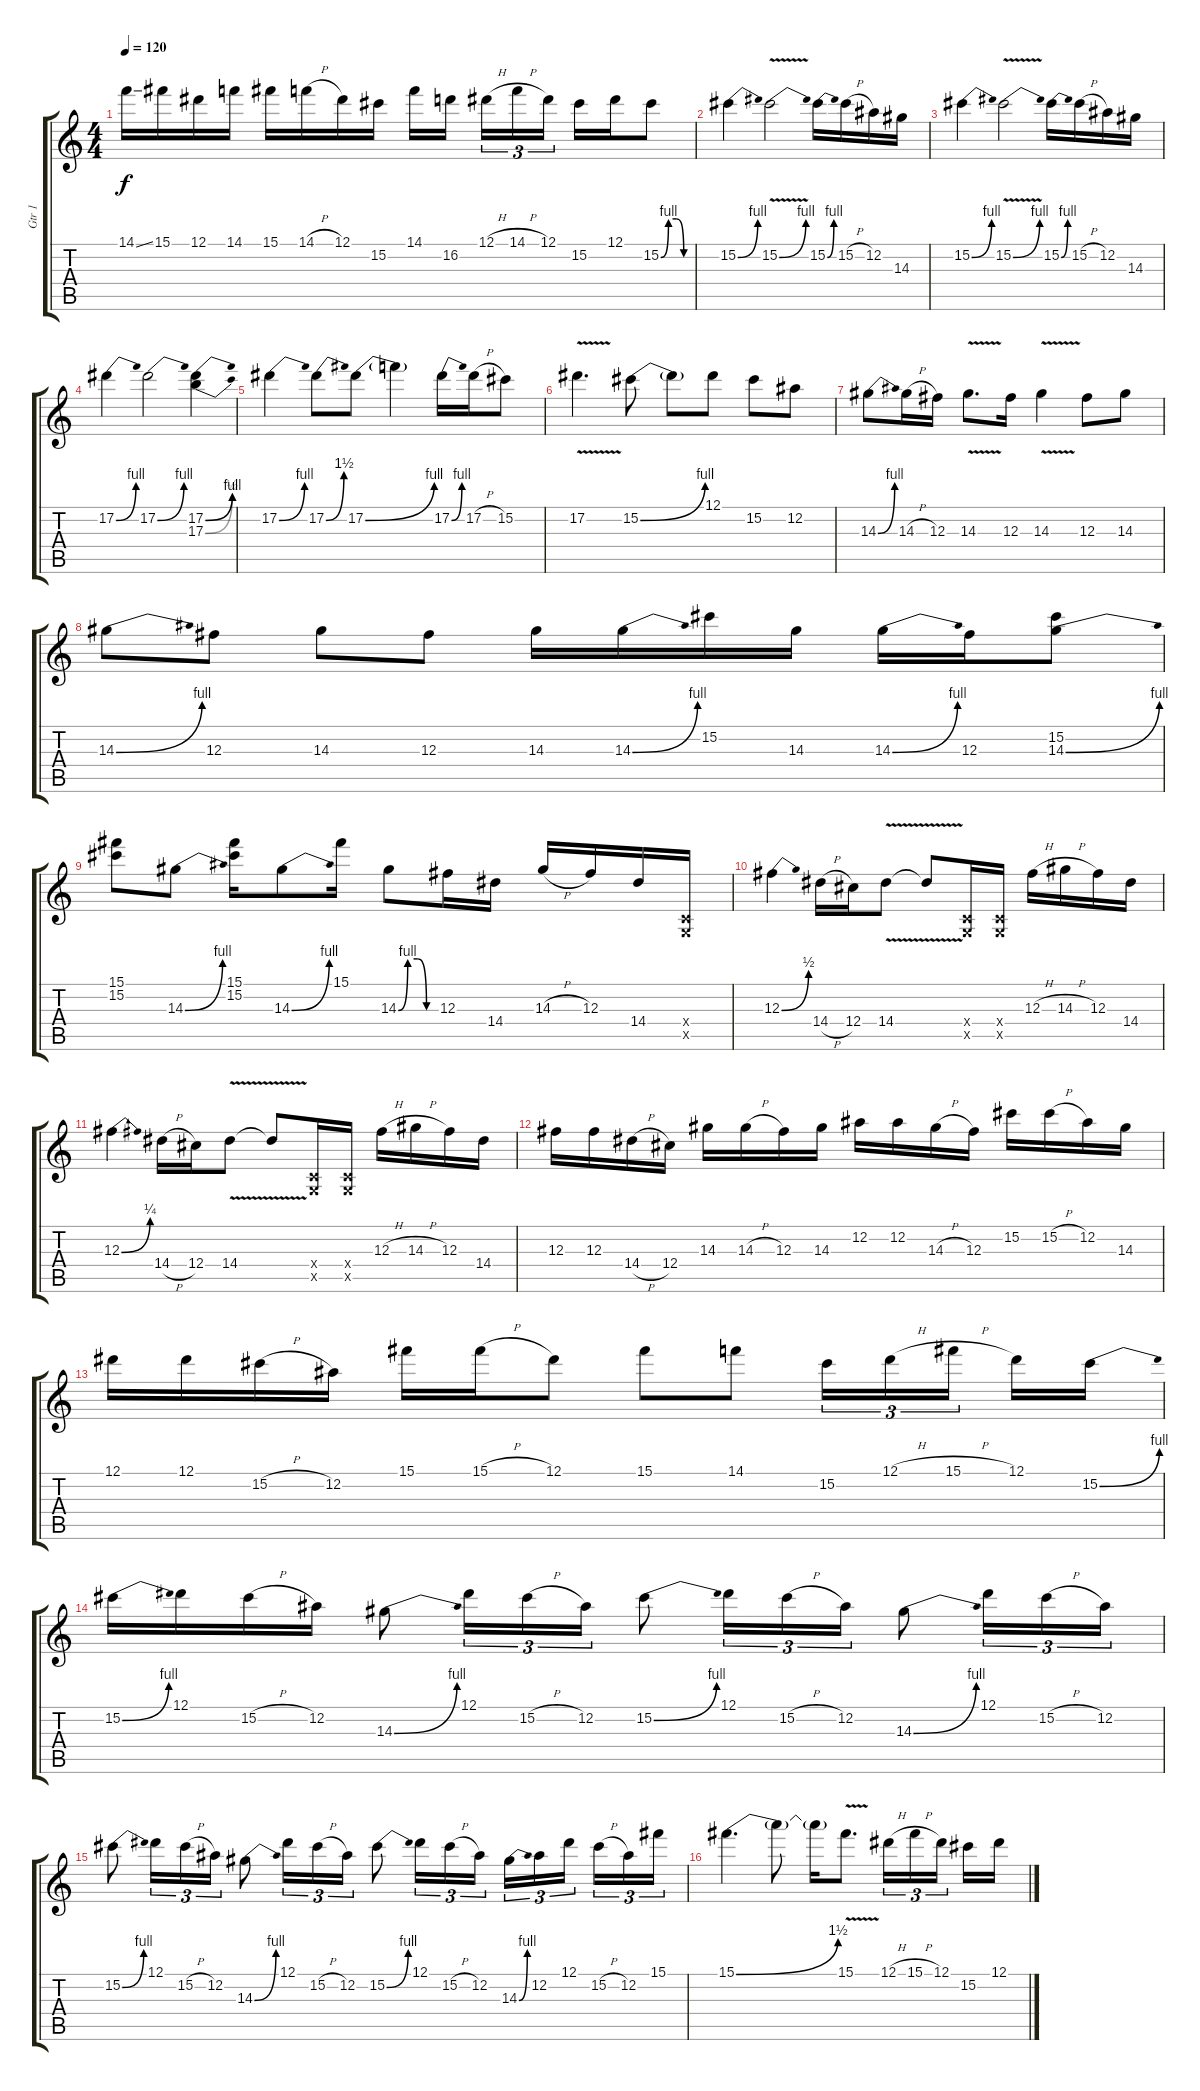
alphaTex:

\track ("Gtr 1" "Gtr 1") {instrument distortionguitar}
\staff {score tabs}
\tuning (Eb4 Bb3 Gb3 Db3 Ab2 Eb2) {hide}
\ts (4 4)
\tempo 120
\clef g2
\ks c
14.1{ss}.16{dy f} 15.1.16 12.1.16 14.1.16 15.1.16 14.1{h}.16 12.1.16 15.2.16 14.1.16 16.2.16{beam splitsecondary} 12.1{h}.16{tu (3 2)} 14.1{h}.16{tu (3 2)} 12.1.16{tu (3 2)} 15.2.16 12.1.16 15.2{be (custom 0 0 15 4 30 4 45 0 60 0)}.8 |
15.2{be (bend 0 0 60 4)}.4 15.2{be (bend 0 0 60 4) v}.2 15.2{be (bend 0 0 60 4)}.16 15.2{h}.16 12.2.16 14.3.16 |
15.2{be (bend 0 0 60 4)}.4 15.2{be (bend 0 0 60 4) v}.2 15.2{be (bend 0 0 60 4)}.16 15.2{h}.16 12.2.16 14.3.16 |
17.2{be (bend 0 0 60 4)}.4 17.2{be (bend 0 0 60 4)}.2 (17.2{be (bend 0 0 60 4)} 17.3{be (bend 0 0 60 2)}).4 |
17.2{be (bend 0 0 60 4)}.4 17.2{be (bend 0 0 60 6)}.8 17.2{be (bend 0 0 60 4)}.8 17.2{t}.4 17.2{be (bend 0 0 60 4)}.16 17.2{h}.16 15.2.8 |
17.2{v}.4{d} 15.2{be (bend 0 0 60 4)}.8 15.2{t}.8 12.1.8 15.2.8 12.2.8 |
14.3{be (bend 0 0 60 4)}.8 14.3{h}.16 12.3.16 14.3{v}.8{d} 12.3.16 14.3{v}.4 12.3.8 14.3.8 |
14.3{be (bend 0 0 60 4)}.8 12.3.8 14.3.8 12.3.8 14.3.16 14.3{be (bend 0 0 60 4)}.16 15.2.16 14.3.16 14.3{be (bend 0 0 60 4)}.16 12.3.16 (15.2 14.3{be (bend 0 0 60 4)}).8 |
(15.1 15.2).8 14.3{be (bend 0 0 60 4)}.8 (15.1 15.2).16 14.3{be (bend 0 0 60 4)}.8 15.1.16 14.3{be (custom 0 0 15 4 30 4 45 0 60 0)}.8 12.3.16 14.4.16 14.3{h}.16 12.3.16 14.4.16 (-1.4{x} -1.5{x}).16 |
12.3{be (bend 0 0 60 2)}.4 14.4{h}.16 12.4.16 14.4{v}.8 14.4{t}.8 (-1.4{x} -1.5{x}).16 (-1.4{x} -1.5{x}).16 12.3{h}.16 14.3{h}.16 12.3.16 14.4.16 |
12.3{be (bend 0 0 60 1)}.4 14.4{h}.16 12.4.16 14.4{v}.8 14.4{t}.8 (-1.4{x} -1.5{x}).16 (-1.4{x} -1.5{x}).16 12.3{h}.16 14.3{h}.16 12.3.16 14.4.16 |
12.3.16 12.3.16 14.4{h}.16 12.4.16 14.3.16 14.3{h}.16 12.3.16 14.3.16 12.2.16 12.2.16 14.3{h}.16 12.3.16 15.2.16 15.2{h}.16 12.2.16 14.3.16 |
12.1.16 12.1.16 15.2{h}.16 12.2.16 15.1.16 15.1{h}.16 12.1.8 15.1.8 14.1.8 15.2.16{tu (3 2)} 12.1{h}.16{tu (3 2)} 15.1{h}.16{tu (3 2) beam splitsecondary} 12.1.16 15.2{be (bend 0 0 60 4)}.16 |
15.2{be (bend 0 0 60 4)}.16 12.1.16 15.2{h}.16 12.2.16 14.3{be (bend 0 0 60 4)}.8 12.1.16{tu (3 2)} 15.2{h}.16{tu (3 2)} 12.2.16{tu (3 2)} 15.2{be (bend 0 0 60 4)}.8 12.1.16{tu (3 2)} 15.2{h}.16{tu (3 2)} 12.2.16{tu (3 2)} 14.3{be (bend 0 0 60 4)}.8 12.1.16{tu (3 2)} 15.2{h}.16{tu (3 2)} 12.2.16{tu (3 2)} |
15.2{be (bend 0 0 60 4)}.8 12.1.16{tu (3 2)} 15.2{h}.16{tu (3 2)} 12.2.16{tu (3 2)} 14.3{be (bend 0 0 60 4)}.8 12.1.16{tu (3 2)} 15.2{h}.16{tu (3 2)} 12.2.16{tu (3 2)} 15.2{be (bend 0 0 60 4)}.8 12.1.16{tu (3 2)} 15.2{h}.16{tu (3 2)} 12.2.16{tu (3 2)} 14.3{be (bend 0 0 60 4)}.16{tu (3 2)} 12.2.16{tu (3 2)} 12.1.16{tu (3 2) beam splitsecondary} 15.2{h}.16{tu (3 2)} 12.2.16{tu (3 2)} 15.1.16{tu (3 2)} |
15.1{be (bend 0 0 60 6)}.4{d} 15.1{t}.8 15.1{t}.16 15.1{v}.8{d} 12.1{h}.16{tu (3 2)} 15.1{h}.16{tu (3 2)} 12.1.16{tu (3 2) beam splitsecondary} 15.2.16 12.1.16
